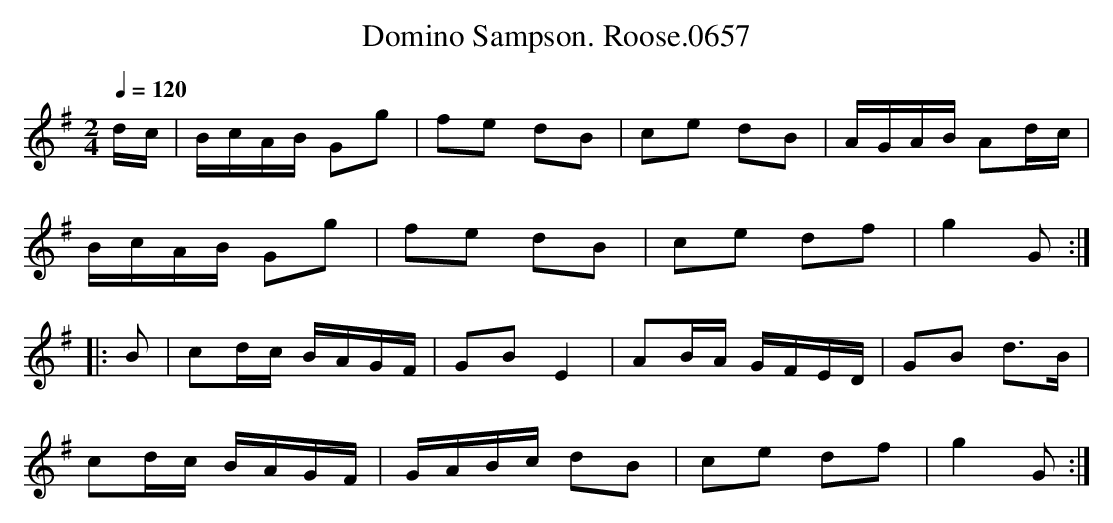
X:1
T:Domino Sampson. Roose.0657
M:2/4
L:1/16
Q:1/4=120
K:G
dc|BcAB G2g2|f2e2 d2B2|c2e2 d2B2|AGAB A2dc|
BcAB G2g2|f2e2 d2B2|c2e2 d2f2|g4G2 :|
|:B2|c2dc BAGF|G2B2 E4|A2BA GFED|G2B2 d3B|
c2dc BAGF|GABc d2B2|c2e2 d2f2|g4 G2 :|
